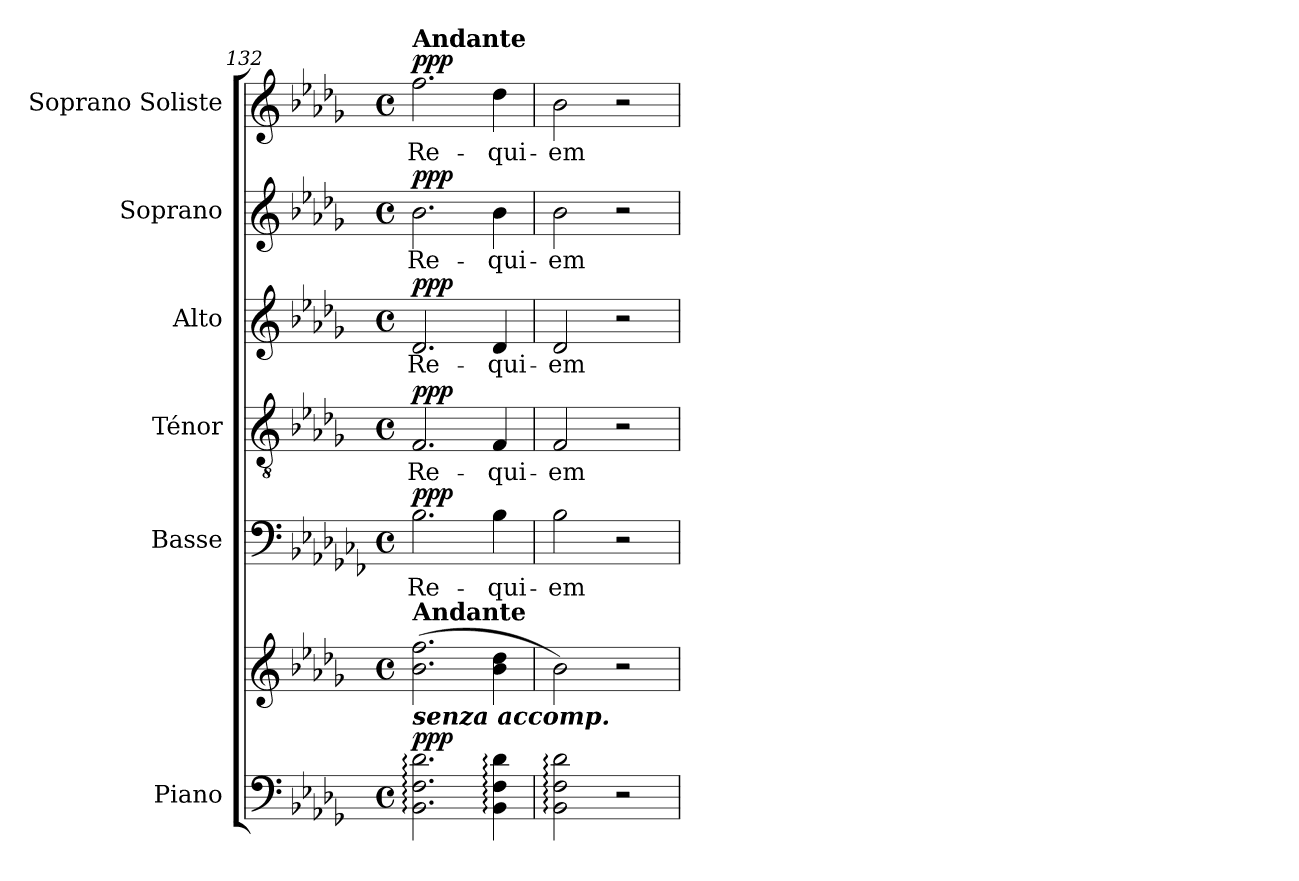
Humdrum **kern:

**kern	**kern	**dynam	**kern	**text	**dynam	**kern	**text	**dynam	**kern	**text	**dynam	**kern	**text	**dynam	**kern	**text	**dynam
*part6	*part6	*part6	*part5	*part5	*part5	*part4	*part4	*part4	*part3	*part3	*part3	*part2	*part2	*part2	*part1	*part1	*part1
*staff7	*staff6	*staff6/7	*staff5	*staff5	*staff5	*staff4	*staff4	*staff4	*staff3	*staff3	*staff3	*staff2	*staff2	*staff2	*staff1	*staff1	*staff1
*I"Piano	*	*	*I"Basse	*	*	*I"Ténor	*	*	*I"Alto	*	*	*I"Soprano	*	*	*I"Soprano Soliste	*	*
*I'Pno.	*	*	*I'B.	*	*	*I'T.	*	*	*I'A.	*	*	*I'S.	*	*	*	*	*
!!LO:PB:g=z
*clefF4	*clefG2	*	*clefF4	*	*	*clefGv2	*	*	*clefG2	*	*	*clefG2	*	*	*clefG2	*	*
*	*	*	*ITrd8c14	*	*	*	*	*	*	*	*	*	*	*	*	*	*
*k[b-e-a-d-g-]	*k[b-e-a-d-g-]	*	*k[b-e-a-d-g-c-f-]	*	*	*k[b-e-a-d-g-]	*	*	*k[b-e-a-d-g-]	*	*	*k[b-e-a-d-g-]	*	*	*k[b-e-a-d-g-]	*	*
*M4/4	*M4/4	*	*M4/4	*	*	*M4/4	*	*	*M4/4	*	*	*M4/4	*	*	*M4/4	*	*
*met(c)	*met(c)	*	*met(c)	*	*	*met(c)	*	*	*met(c)	*	*	*met(c)	*	*	*met(c)	*	*
*MM80	*MM80	*	*MM80	*	*	*MM80	*	*	*MM80	*	*	*MM80	*	*	*MM80	*	*
=132	=132	=132	=132	=132	=132	=132	=132	=132	=132	=132	=132	=132	=132	=132	=132	=132	=132
!	!	!	!	!	!	!	!	!	!	!	!	!	!	!	!LO:TX:a:B:t=Andante	!	!
!	!LO:TX:a:B:t=Andante	!	!	!	!	!	!	!	!	!	!	!	!	!	!	!	!
!LO:TX:a:Bi:t=senza accomp.	!	!	!	!	!	!	!	!	!	!	!	!	!	!	!	!	!
!	!	!LO:DY:a=2	!	!	!LO:DY:a	!	!	!LO:DY:a	!	!	!LO:DY:a	!	!	!LO:DY:a	!	!	!LO:DY:a
2.BB-\: 2.F\: 2.d-\:	(2.b-\ 2.ff\	ppp	2.BB-i\	Re-	ppp	2.F/	Re-	ppp	2.d-/	Re-	ppp	2.b-\	Re-	ppp	2.ff\	Re-	ppp
4BB-\: 4F\: 4d-\:	4b-\ 4dd-\	.	4BB-i\	-qui-	.	4F/	-qui-	.	4d-/	-qui-	.	4b-\	-qui-	.	4dd-\	-qui-	.
=133	=133	=133	=133	=133	=133	=133	=133	=133	=133	=133	=133	=133	=133	=133	=133	=133	=133
2BB-\: 2F\: 2d-\:	2b-\)	.	2BB-i\	-em	.	2F/	-em	.	2d-/	-em	.	2b-\	-em	.	2b-\	-em	.
2r	2r	.	2r	.	.	2r	.	.	2r	.	.	2r	.	.	2r	.	.
=	=	=	=	=	=	=	=	=	=	=	=	=	=	=	=	=	=
*-	*-	*-	*-	*-	*-	*-	*-	*-	*-	*-	*-	*-	*-	*-	*-	*-	*-
